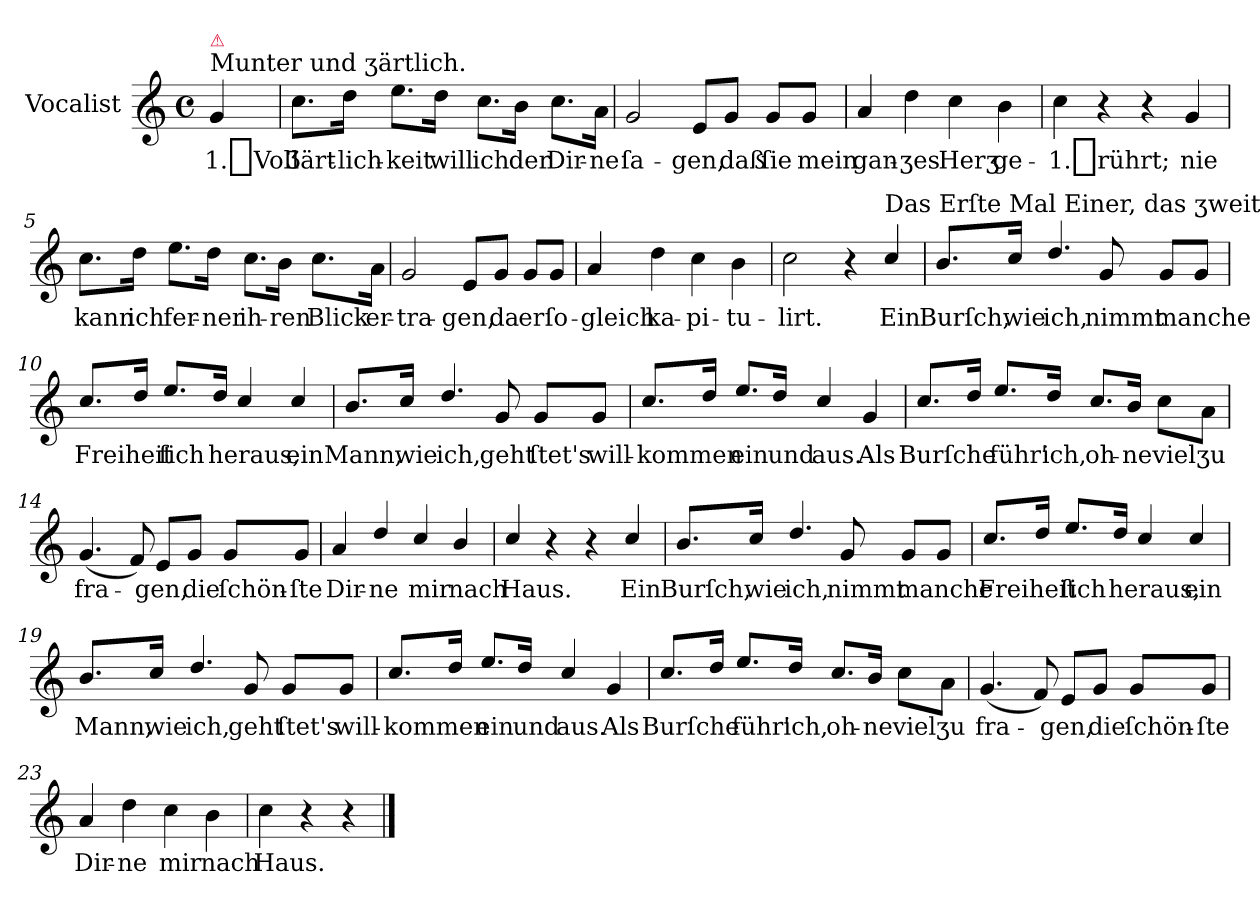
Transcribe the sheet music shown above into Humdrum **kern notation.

**kern	**text
*part1	*part1
*staff1	*staff1
*I"Vocalist	*
*clefG2	*
*k[]	*
*C:	*
*M4/4	*
*met(c)	*
=	=
!LO:TX:a:t=Munter und ʒärtlich.	!
!LO:TX:a:color=crimson:t=⚠	!
4g	1._Voll
=1	=1
8.cc\L	Ʒärt-
16dd\Jk	-lich-
8.ee\L	-keit
16dd\Jk	will
8.cc\L	ich
16b\Jk	der
8.cc\L	Dir-
16a\Jk	-ne
=2	=2
2g	ſa-
8e/L	-gen,
8g/J	daß
8g/L	ſie
8g/J	mein
=3	=3
4a	gan-
4dd	-ʒes
4cc	Herʒ
4b	ge-
=4	=4
4cc	-1._rührt;
4r	.
4r	.
4g	nie
=5	=5
8.cc\L	kann
16dd\Jk	ich
8.ee\L	fer-
16dd\Jk	-ner
8.cc\L	ih-
16b\Jk	-ren
8.cc\L	Blick
16a\Jk	er-
=6	=6
2g	-tra-
8e/L	-gen,
8g/J	da
8g/L	er
8g/J	ſo-
=7	=7
4a	-gleich
4dd	ka-
4cc	-pi-
4b	-tu-
=8	=8
2cc	-lirt.
4r	.
!LO:TX:a:t=Das Erſte Mal Einer, das ʒweite Mal Alle.	!
4cc/	Ein
=9	=9
8.b/L	Burſch,
16cc/Jk	wie
4.dd/	ich,
8g	nimmt
8g/L	manche
8g/J	.
=10	=10
8.cc/L	Freiheit
16dd/Jk	.
8.ee/L	ſich
16dd/Jk	heraus,
4cc/	.
4cc/	ein
=11	=11
8.b/L	Mann,
16cc/Jk	wie
4.dd/	ich,
8g	geht
8g/L	ſtet's
8g/J	will-
=12	=12
8.cc/L	-kommen
16dd/Jk	.
8.ee/L	ein
16dd/Jk	und
4cc/	aus.
4g	Als
=13	=13
8.cc/L	Burſche
16dd/Jk	.
8.ee/L	führ'
16dd/Jk	ich,
8.cc/L	oh-
16b/Jk	-ne
8cc\L	viel
8a\J	ʒu
=14	=14
(>4.g	fra-
8f)	.
8e/L	-gen,
8g/J	die
8g/L	ſchön-
8g/J	-ſte
=15	=15
4a	Dir-
4dd/	-ne
4cc/	mir
4b/	nach
=16	=16
4cc/	Haus.
4r	.
4r	.
4cc/	Ein
=17	=17
8.b/L	Burſch,
16cc/Jk	wie
4.dd/	ich,
8g	nimmt
8g/L	manche
8g/J	.
=18	=18
8.cc/L	Freiheit
16dd/Jk	.
8.ee/L	ſich
16dd/Jk	heraus,
4cc/	.
4cc/	ein
=19	=19
8.b/L	Mann,
16cc/Jk	wie
4.dd/	ich,
8g	geht
8g/L	ſtet's
8g/J	will-
=20	=20
8.cc/L	-kommen
16dd/Jk	.
8.ee/L	ein
16dd/Jk	und
4cc/	aus.
4g	Als
=21	=21
8.cc/L	Burſche
16dd/Jk	.
8.ee/L	führ'
16dd/Jk	ich,
8.cc/L	oh-
16b/Jk	-ne
8cc\L	viel
8a\J	ʒu
=22	=22
(>4.g	fra-
8f)	.
8e/L	-gen,
8g/J	die
8g/L	ſchön-
8g/J	-ſte
=23	=23
4a	Dir-
4dd	-ne
4cc	mir
4b	nach
=24	=24
4cc	Haus.
4r	.
4r	.
==	==
*-	*-
